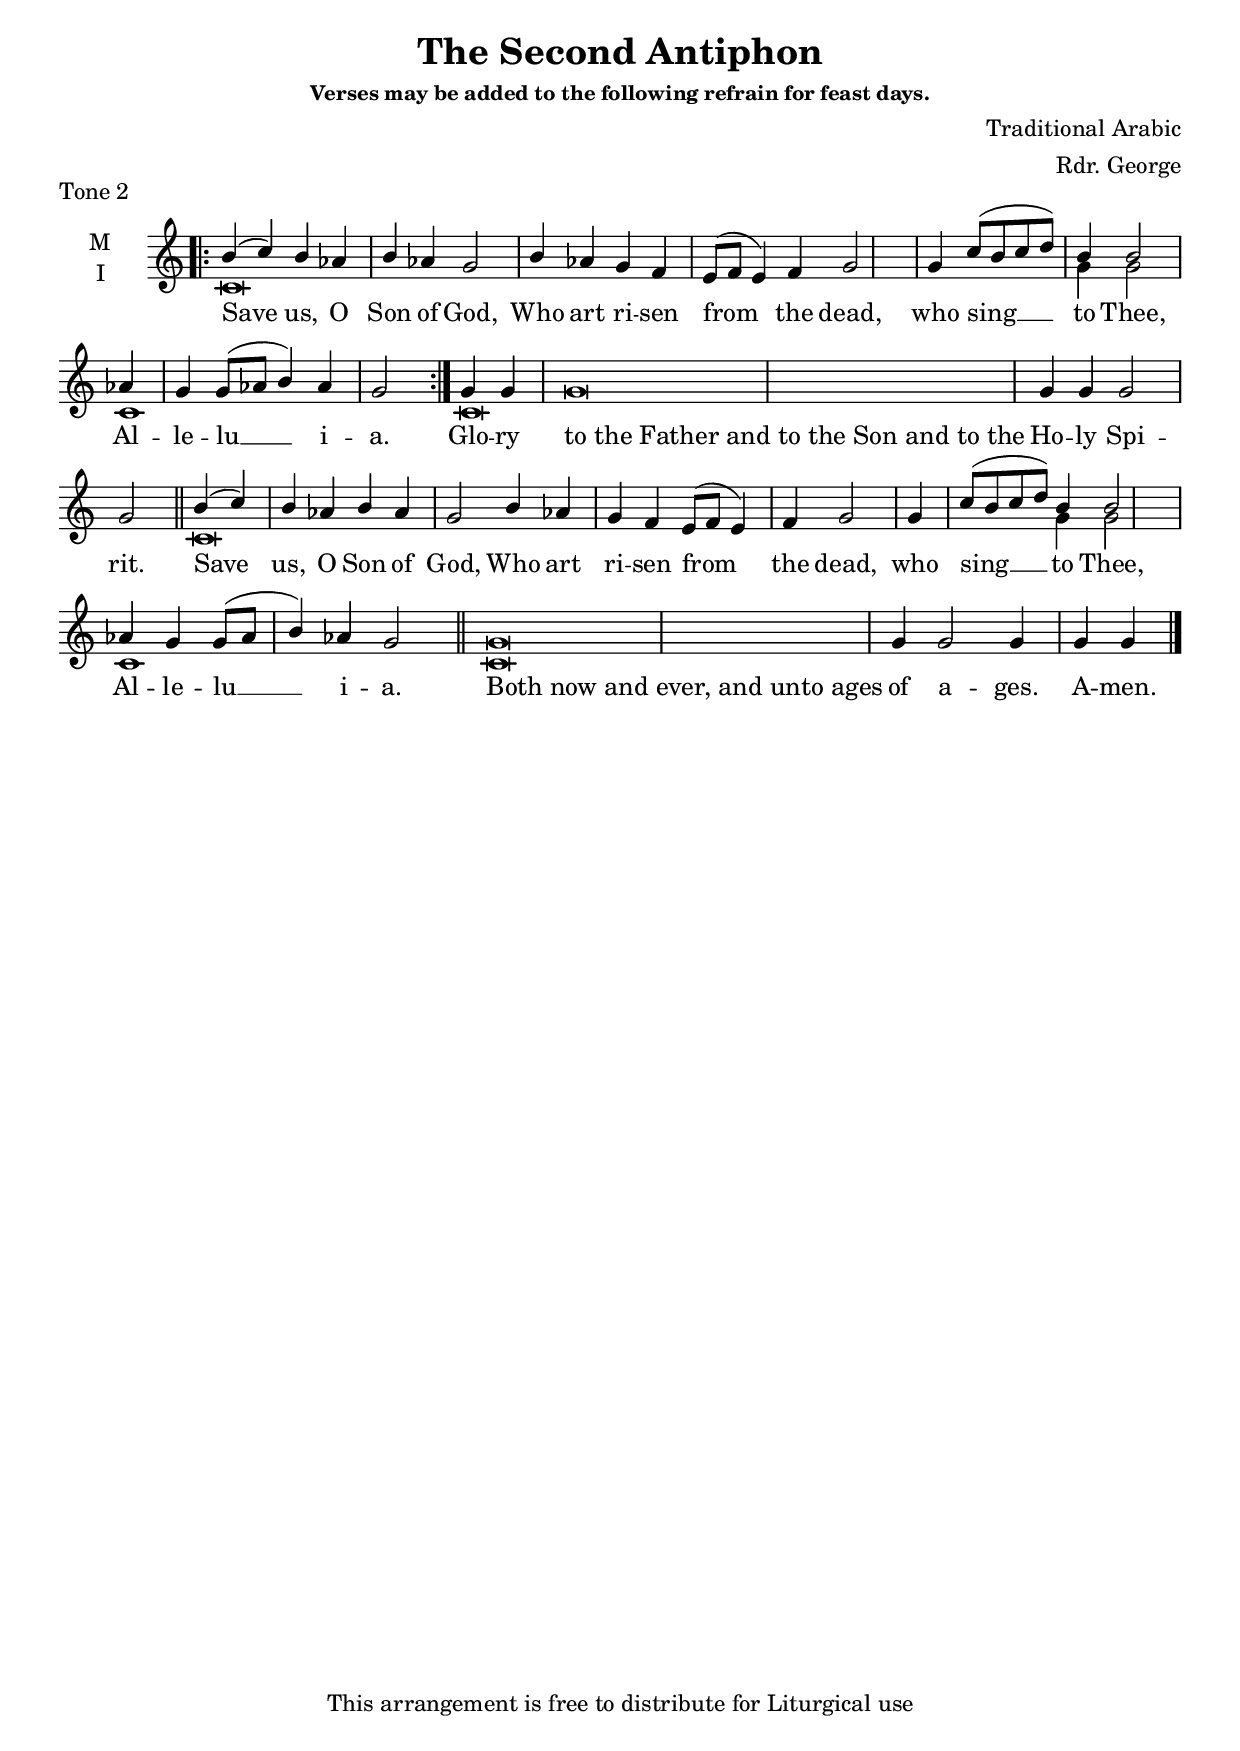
\version "2.18.2"

\header {
  title = "The Second Antiphon"
  subtitle = ""
  subsubtitle = "Verses may be added to the following refrain for feast days."
  piece = "Tone 2"
  composer = "Traditional Arabic"
  arranger = "Rdr. George"
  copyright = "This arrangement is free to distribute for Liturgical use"
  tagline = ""
}
\version "2.18.2"

% Provide an easy way to group a bunch of text together on a breve
% http://lilypond.org/doc/v2.18/Documentation/notation/working-with-ancient-music_002d_002dscenarios-and-solutions
recite = \once \override LyricText.self-alignment-X = #-1

\defineBarLine "invisible" #'("" "" "")
global = {
  \time 4/4 % Not used, Time_signature_engraver is removed from layout
  \key c \major
  \set Timing.defaultBarType = "invisible" %% Only put bar lines where I say
}

lyricText = \lyricmode {
  Save us, O Son of God, Who art ri -- sen from the dead,
    who sing __ to Thee,
    Al -- le -- lu __ i --  a.
  Glo -- ry \recite"to the Father and to the Son and to the" Ho -- ly Spi -- rit.
  Save us, O Son of God, Who art ri -- sen from the dead,
    who sing __ to Thee,
    Al -- le -- lu __ i --  a.
  \recite"Both now and ever, and unto ages" of a -- ges. A -- men.

}

melody = \relative c'' {
  \global % Leave these here for key to display
  \repeat volta 2 { \bar ".|:" b4( c) b aes b aes g2 b4 aes g f e8( f e4) f g2 \bar "|"
                    g4 c8( b c d) b4 b2 \bar "|"
                    aes4 g g8( aes b4) aes g2 \bar ":|."}
  g4 g g\breve  g4 g g2 g2 \bar "||"


  b4( c) b aes b aes g2 b4 aes g f e8( f e4) f g2 \bar"|"
  g4 c8( b c d) b4 b2 \bar"|"
  aes4 g g8( aes b4) aes g2 \bar "||"

  g\breve  g4 g2 g4 g g \bar "|."
}

ison = \relative c' {
  \global % Leave these here for key to display
  \repeat volta 2 { c\breve s1. s1 s2 g'4 g2 c,1 s2.}
  c\breve s\breve
  c\breve s1. s1 s2 g'4 g2 c,1 s2.
  c\breve  s1.
}

\score {
  \new ChoirStaff <<
    \new Staff \with {
      midiInstrument = "choir aahs"
      instrumentName = \markup \center-column { M I }
    } <<
      \new Voice = "melody" { \voiceOne \melody }
      \new Voice = "ison" { \voiceTwo \ison }
    >>
    \new Lyrics \with {
      \override VerticalAxisGroup #'staff-affinity = #CENTER
    } \lyricsto "melody" \lyricText

  >>
  \layout {
    \context {
      \Staff
      \remove "Time_signature_engraver"
    }
    \context {
      \Score
      \omit BarNumber
    }
  }
  \midi { \tempo 4 = 200
          \context {
            \Voice
            \remove "Dynamic_performer"
    }
  }
}

